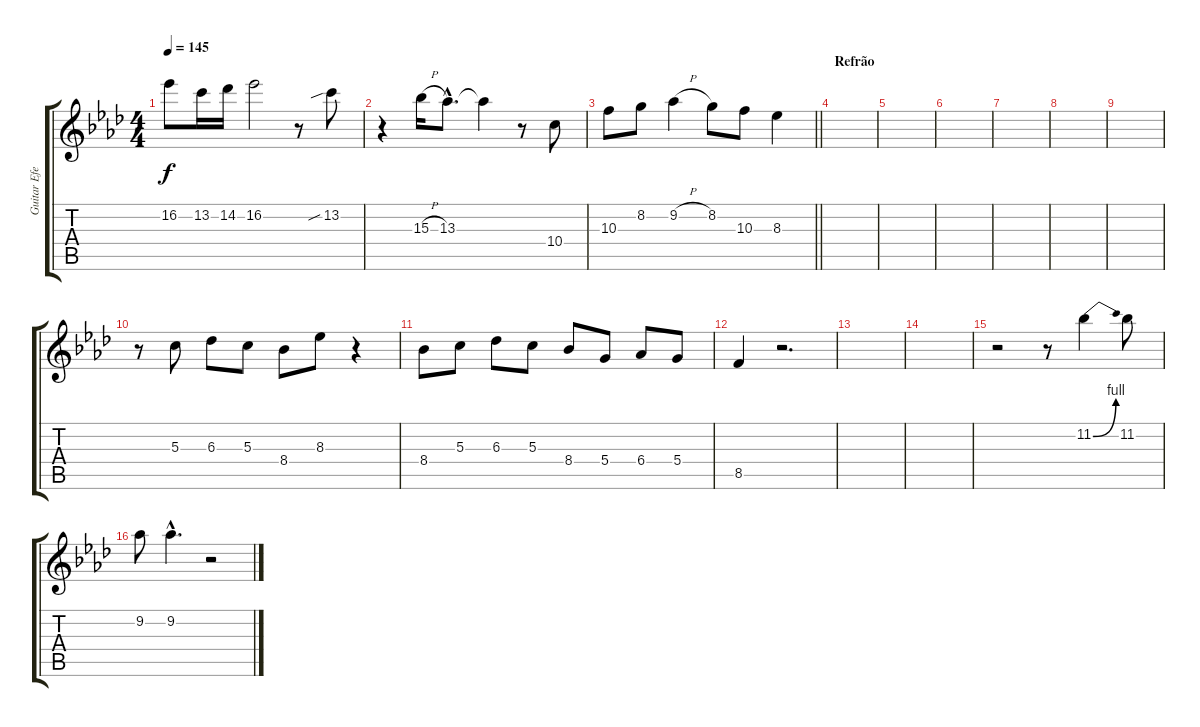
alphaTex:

\track ("Guitar Efects" "Guitar Efe") {instrument electricguitarjazz}
\staff {score tabs}
\tuning (E4 B3 G3 D3 A2 E2) {hide}
\ts (4 4)
\tempo 145
\clef g2
\ks ab
16.2{t}.8{dy f} 13.2.16 14.2.16 16.2.2 r.8 13.2{sib}.8 |
r.4 15.3{h}.16 13.3{hac}.8{d} 13.3{t}.4 r.8 10.4.8 |
\barLineRight lightlight
10.3.8 8.2.8 9.2{h}.4 8.2.8 10.3.8 8.3.4 |
\section ("" "Refrão")
|
|
|
|
|
|
r.8 5.3.8 6.3.8 5.3.8 8.4.8 8.3.8 r.4 |
8.4.8 5.3.8 6.3.8 5.3.8 8.4.8 5.4.8 6.4.8 5.4.8 |
8.5.4 r.2{d} |
|
|
r.2 r.8 11.2{be (bend 0 0 60 4)}.4 11.2.8 |
9.2.8 9.2{hac}.4{d} r.2
